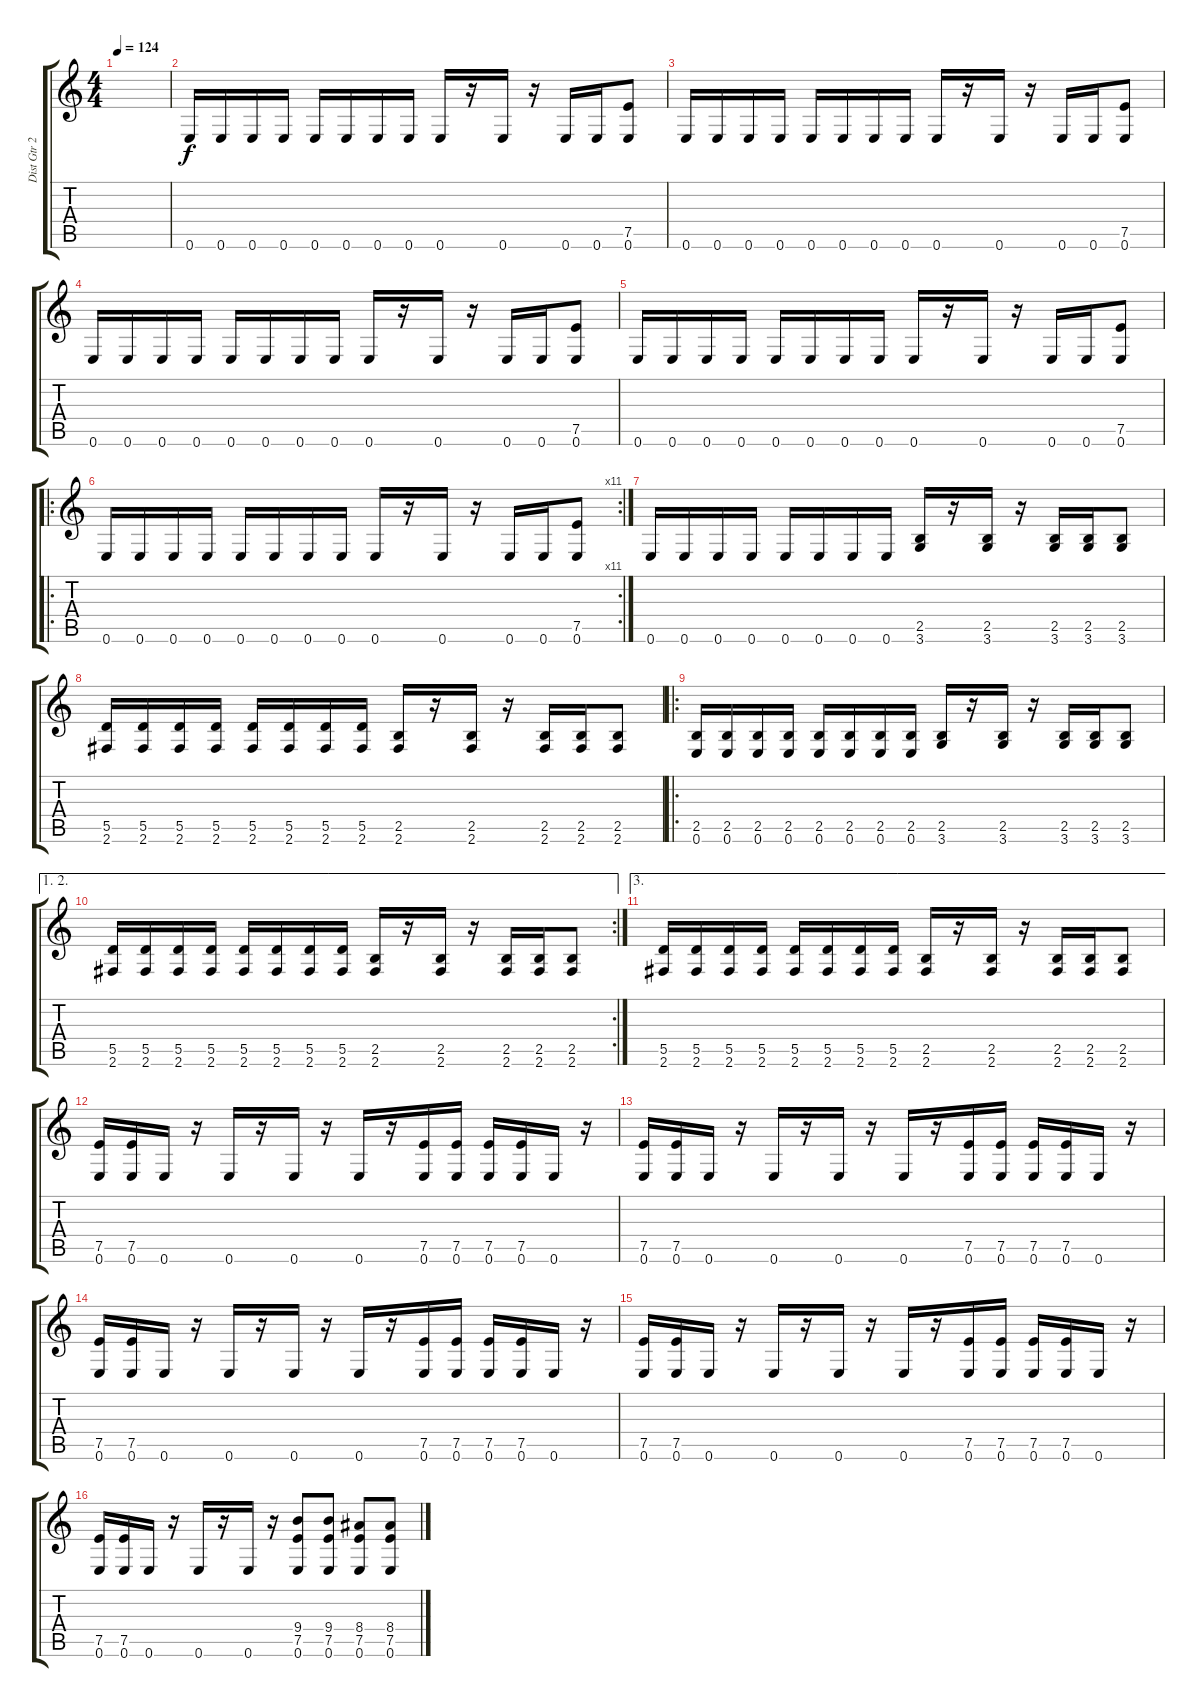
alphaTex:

\track ("Dist Gtr 2" "Dist Gtr 2") {instrument distortionguitar}
\staff {score tabs}
\tuning (E4 B3 G3 D3 A2 E2) {hide}
\ts (4 4)
\tempo 124
\clef g2
\ks c
|
0.6.16 0.6.16 0.6.16 0.6.16 0.6.16 0.6.16 0.6.16 0.6.16 0.6.16 r.16 0.6.16 r.16 0.6.16 0.6.16 (7.5 0.6).8 |
0.6.16 0.6.16 0.6.16 0.6.16 0.6.16 0.6.16 0.6.16 0.6.16 0.6.16 r.16 0.6.16 r.16 0.6.16 0.6.16 (7.5 0.6).8 |
0.6.16 0.6.16 0.6.16 0.6.16 0.6.16 0.6.16 0.6.16 0.6.16 0.6.16 r.16 0.6.16 r.16 0.6.16 0.6.16 (7.5 0.6).8 |
0.6.16 0.6.16 0.6.16 0.6.16 0.6.16 0.6.16 0.6.16 0.6.16 0.6.16 r.16 0.6.16 r.16 0.6.16 0.6.16 (7.5 0.6).8 |
\ro
\rc 11
0.6.16 0.6.16 0.6.16 0.6.16 0.6.16 0.6.16 0.6.16 0.6.16 0.6.16 r.16 0.6.16 r.16 0.6.16 0.6.16 (7.5 0.6).8 |
0.6.16 0.6.16 0.6.16 0.6.16 0.6.16 0.6.16 0.6.16 0.6.16 (2.5 3.6).16 r.16 (2.5 3.6).16 r.16 (2.5 3.6).16 (2.5 3.6).16 (2.5 3.6).8 |
(5.5 2.6).16 (5.5 2.6).16 (5.5 2.6).16 (5.5 2.6).16 (5.5 2.6).16 (5.5 2.6).16 (5.5 2.6).16 (5.5 2.6).16 (2.5 2.6).16 r.16 (2.5 2.6).16 r.16 (2.5 2.6).16 (2.5 2.6).16 (2.5 2.6).8 |
\ro
(2.5 0.6).16 (2.5 0.6).16 (2.5 0.6).16 (2.5 0.6).16 (2.5 0.6).16 (2.5 0.6).16 (2.5 0.6).16 (2.5 0.6).16 (2.5 3.6).16 r.16 (2.5 3.6).16 r.16 (2.5 3.6).16 (2.5 3.6).16 (2.5 3.6).8 |
\ae (1 2)
\rc 2
(5.5 2.6).16 (5.5 2.6).16 (5.5 2.6).16 (5.5 2.6).16 (5.5 2.6).16 (5.5 2.6).16 (5.5 2.6).16 (5.5 2.6).16 (2.5 2.6).16 r.16 (2.5 2.6).16 r.16 (2.5 2.6).16 (2.5 2.6).16 (2.5 2.6).8 |
\ae 3
(5.5 2.6).16 (5.5 2.6).16 (5.5 2.6).16 (5.5 2.6).16 (5.5 2.6).16 (5.5 2.6).16 (5.5 2.6).16 (5.5 2.6).16 (2.5 2.6).16 r.16 (2.5 2.6).16 r.16 (2.5 2.6).16 (2.5 2.6).16 (2.5 2.6).8 |
(7.5 0.6).16 (7.5 0.6).16 0.6.16 r.16 0.6.16 r.16 0.6.16 r.16 0.6.16 r.16 (7.5 0.6).16 (7.5 0.6).16 (7.5 0.6).16 (7.5 0.6).16 0.6.16 r.16 |
(7.5 0.6).16 (7.5 0.6).16 0.6.16 r.16 0.6.16 r.16 0.6.16 r.16 0.6.16 r.16 (7.5 0.6).16 (7.5 0.6).16 (7.5 0.6).16 (7.5 0.6).16 0.6.16 r.16 |
(7.5 0.6).16 (7.5 0.6).16 0.6.16 r.16 0.6.16 r.16 0.6.16 r.16 0.6.16 r.16 (7.5 0.6).16 (7.5 0.6).16 (7.5 0.6).16 (7.5 0.6).16 0.6.16 r.16 |
(7.5 0.6).16 (7.5 0.6).16 0.6.16 r.16 0.6.16 r.16 0.6.16 r.16 0.6.16 r.16 (7.5 0.6).16 (7.5 0.6).16 (7.5 0.6).16 (7.5 0.6).16 0.6.16 r.16 |
(7.5 0.6).16 (7.5 0.6).16 0.6.16 r.16 0.6.16 r.16 0.6.16 r.16 (9.4 7.5 0.6).8 (9.4 7.5 0.6).8 (8.4 7.5 0.6).8 (8.4 7.5 0.6).8
